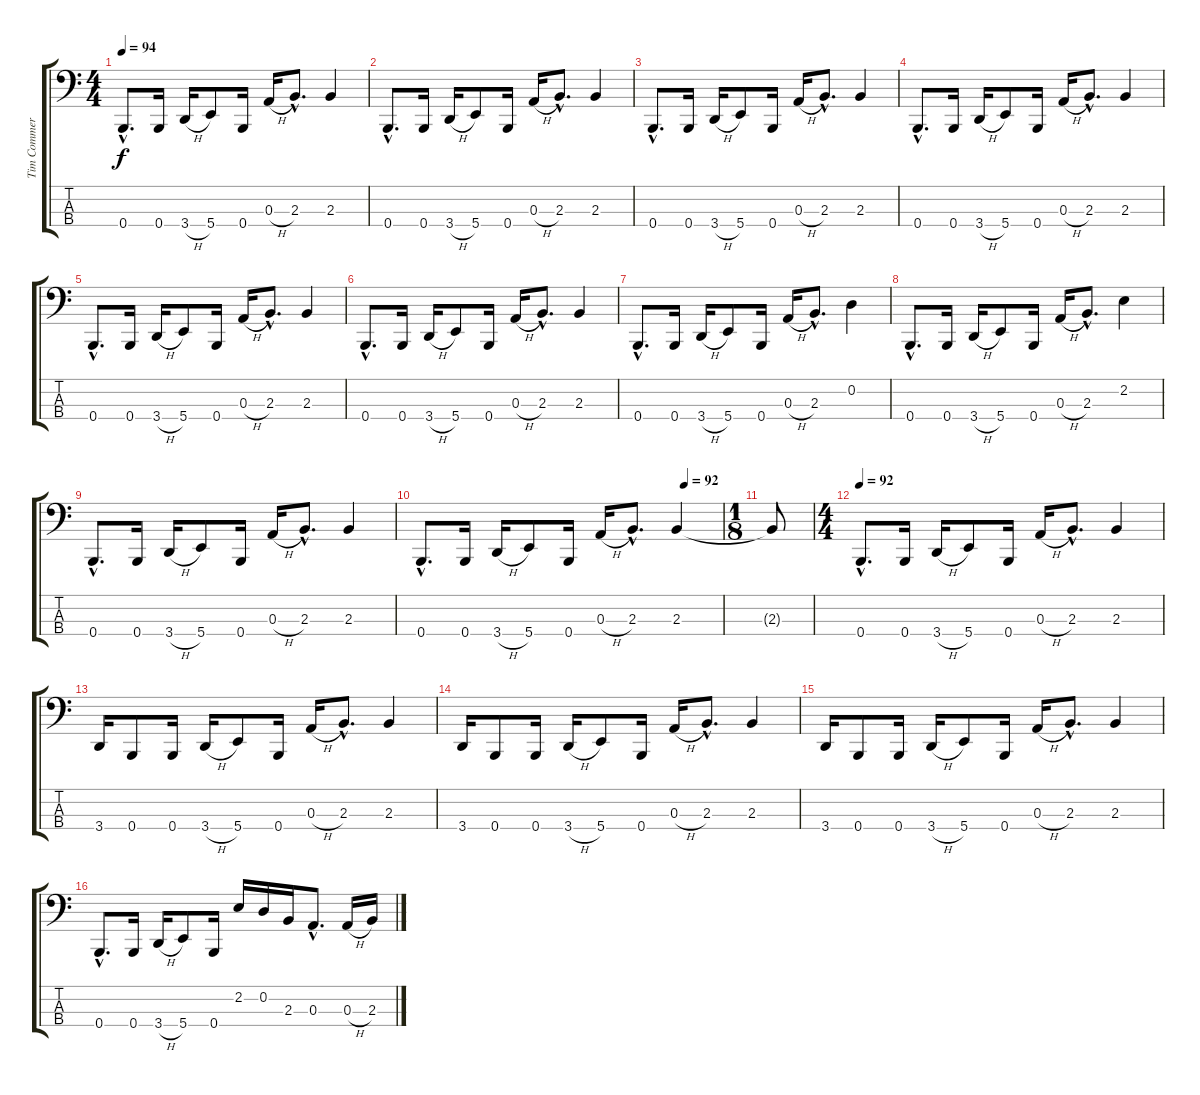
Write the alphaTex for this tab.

\track ("Tim Commerford (Bass)" "Tim Commer") {instrument electricbasspick}
\staff {score tabs}
\tuning (G2 D2 A1 B0) {hide}
\ts (4 4)
\tempo 94
\clef f4
\ks c
0.4{hac}.8{d dy f} 0.4.16 3.4{h}.16 5.4.8 0.4.16 0.3{h}.16 2.3{hac}.8{d} 2.3.4 |
0.4{hac}.8{d} 0.4.16 3.4{h}.16 5.4.8 0.4.16 0.3{h}.16 2.3{hac}.8{d} 2.3.4 |
0.4{hac}.8{d} 0.4.16 3.4{h}.16 5.4.8 0.4.16 0.3{h}.16 2.3{hac}.8{d} 2.3.4 |
0.4{hac}.8{d} 0.4.16 3.4{h}.16 5.4.8 0.4.16 0.3{h}.16 2.3{hac}.8{d} 2.3.4 |
0.4{hac}.8{d} 0.4.16 3.4{h}.16 5.4.8 0.4.16 0.3{h}.16 2.3{hac}.8{d} 2.3.4 |
0.4{hac}.8{d} 0.4.16 3.4{h}.16 5.4.8 0.4.16 0.3{h}.16 2.3{hac}.8{d} 2.3.4 |
0.4{hac}.8{d} 0.4.16 3.4{h}.16 5.4.8 0.4.16 0.3{h}.16 2.3{hac}.8{d} 0.2.4 |
0.4{hac}.8{d} 0.4.16 3.4{h}.16 5.4.8 0.4.16 0.3{h}.16 2.3{hac}.8{d} 2.2.4 |
0.4{hac}.8{d} 0.4.16 3.4{h}.16 5.4.8 0.4.16 0.3{h}.16 2.3{hac}.8{d} 2.3.4 |
\tempo (92 0.875)
0.4{hac}.8{d} 0.4.16 3.4{h}.16 5.4.8 0.4.16 0.3{h}.16 2.3{hac}.8{d} 2.3.4 |
\ts (1 8)
2.3{t}.8 |
\ts (4 4)
\tempo 92
0.4{hac}.8{d} 0.4.16 3.4{h}.16 5.4.8 0.4.16 0.3{h}.16 2.3{hac}.8{d} 2.3.4 |
3.4.16 0.4.8 0.4.16 3.4{h}.16 5.4.8 0.4.16 0.3{h}.16 2.3{hac}.8{d} 2.3.4 |
3.4.16 0.4.8 0.4.16 3.4{h}.16 5.4.8 0.4.16 0.3{h}.16 2.3{hac}.8{d} 2.3.4 |
3.4.16 0.4.8 0.4.16 3.4{h}.16 5.4.8 0.4.16 0.3{h}.16 2.3{hac}.8{d} 2.3.4 |
0.4{hac}.8{d} 0.4.16 3.4{h}.16 5.4.8 0.4.16 2.2.16 0.2.16 2.3.16 0.3{hac}.8{d} 0.3{h}.16 2.3.16
